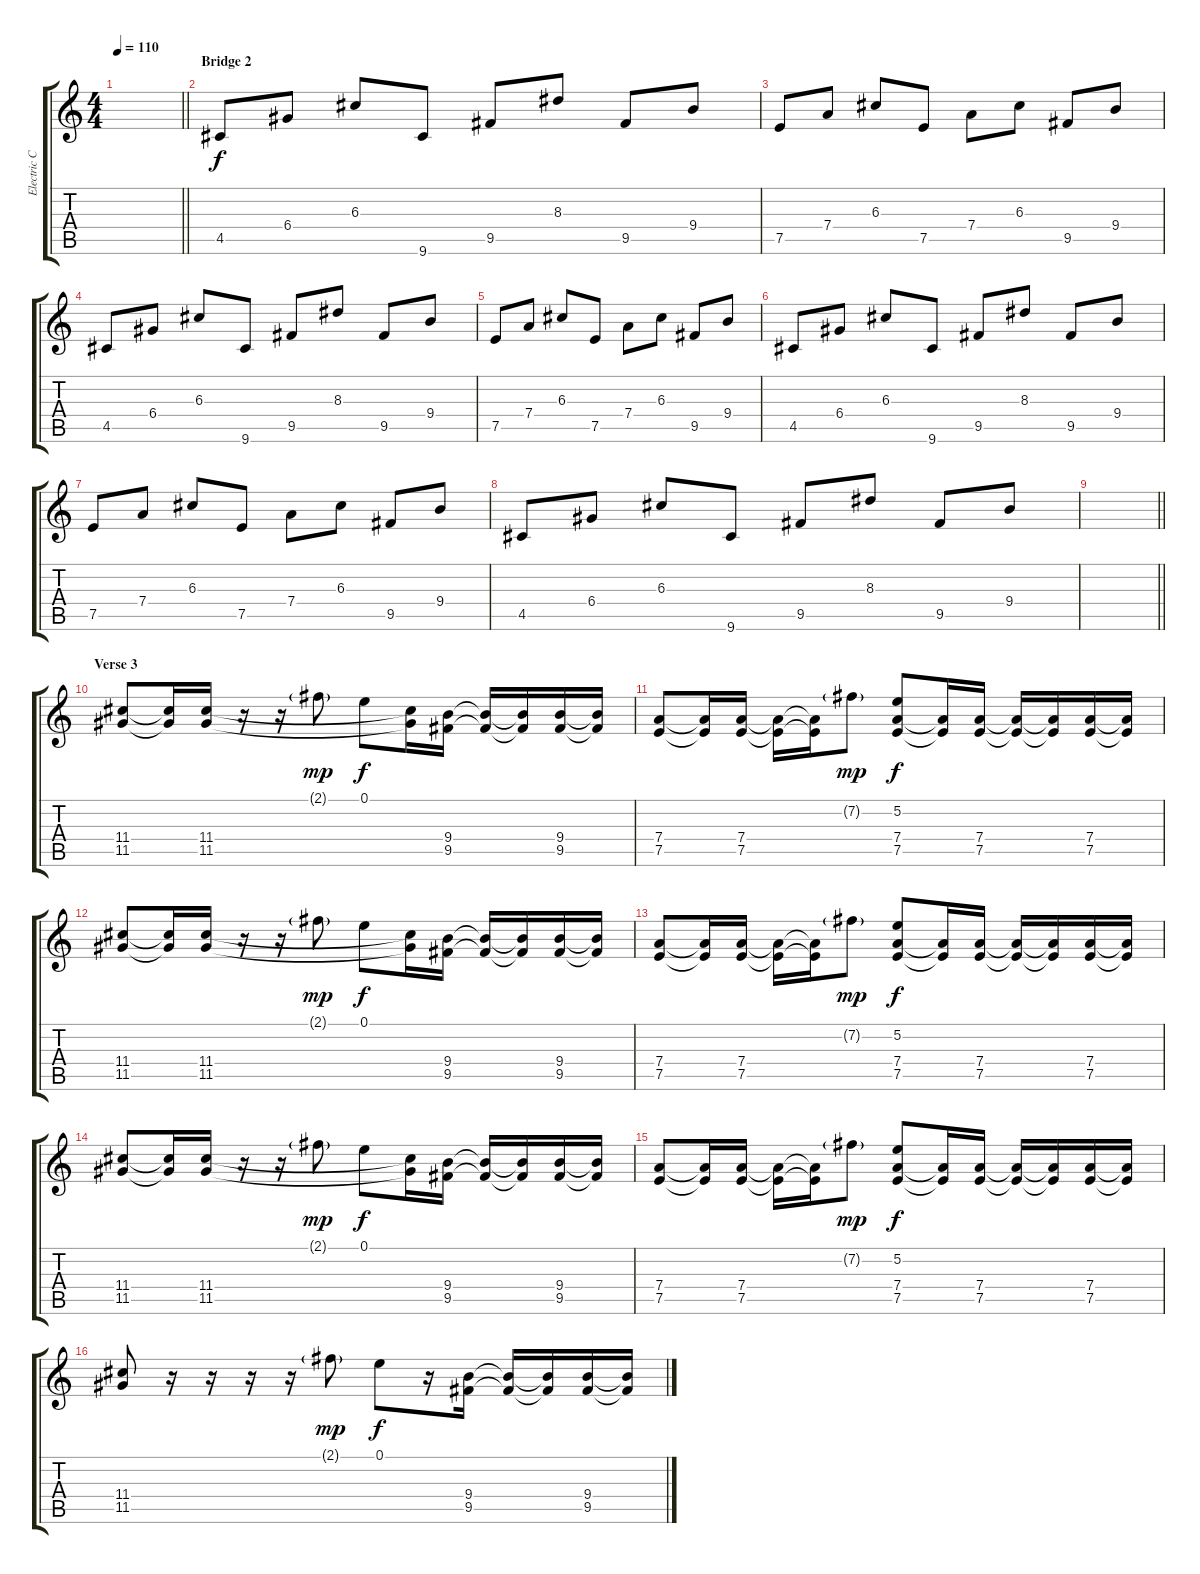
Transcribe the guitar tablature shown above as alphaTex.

\track ("Electric Clean Guitar" "Electric C") {instrument electricguitarjazz}
\staff {score tabs}
\tuning (E4 B3 G3 D3 A2 E2) {hide}
\ts (4 4)
\tempo 110
\clef g2
\barLineRight lightlight
\ks c
|
\section ("" "Bridge 2")
4.5.8 6.4.8 6.3.8 9.6.8 9.5.8 8.3.8 9.5.8 9.4.8 |
7.5.8 7.4.8 6.3.8 7.5.8 7.4.8 6.3.8 9.5.8 9.4.8 |
4.5.8 6.4.8 6.3.8 9.6.8 9.5.8 8.3.8 9.5.8 9.4.8 |
7.5.8 7.4.8 6.3.8 7.5.8 7.4.8 6.3.8 9.5.8 9.4.8 |
4.5.8 6.4.8 6.3.8 9.6.8 9.5.8 8.3.8 9.5.8 9.4.8 |
7.5.8 7.4.8 6.3.8 7.5.8 7.4.8 6.3.8 9.5.8 9.4.8 |
4.5.8 6.4.8 6.3.8 9.6.8 9.5.8 8.3.8 9.5.8 9.4.8 |
\barLineRight lightlight
|
\section ("" "Verse 3")
(11.4 11.5).8 (11.4{t} 11.5{t}).16 (11.4 11.5).16 r.16 r.16 2.1{g}.8{dy mp} 0.1.8{dy f} (11.4{t} 11.5{t}).16 (9.4 9.5).16 (9.4{t} 9.5{t}).16 (9.4{t} 9.5{t}).16 (9.4 9.5).16 (9.4{t} 9.5{t}).16 |
(7.4 7.5).8 (7.4{t} 7.5{t}).16 (7.4 7.5).16 (7.4{t} 7.5{t}).16 (7.4{t} 7.5{t}).16 7.2{g}.8{dy mp} (5.2 7.4 7.5).8{dy f} (7.4{t} 7.5{t}).16 (7.4 7.5).16 (7.4{t} 7.5{t}).16 (7.4{t} 7.5{t}).16 (7.4 7.5).16 (7.4{t} 7.5{t}).16 |
(11.4 11.5).8 (11.4{t} 11.5{t}).16 (11.4 11.5).16 r.16 r.16 2.1{g}.8{dy mp} 0.1.8{dy f} (11.4{t} 11.5{t}).16 (9.4 9.5).16 (9.4{t} 9.5{t}).16 (9.4{t} 9.5{t}).16 (9.4 9.5).16 (9.4{t} 9.5{t}).16 |
(7.4 7.5).8 (7.4{t} 7.5{t}).16 (7.4 7.5).16 (7.4{t} 7.5{t}).16 (7.4{t} 7.5{t}).16 7.2{g}.8{dy mp} (5.2 7.4 7.5).8{dy f} (7.4{t} 7.5{t}).16 (7.4 7.5).16 (7.4{t} 7.5{t}).16 (7.4{t} 7.5{t}).16 (7.4 7.5).16 (7.4{t} 7.5{t}).16 |
(11.4 11.5).8 (11.4{t} 11.5{t}).16 (11.4 11.5).16 r.16 r.16 2.1{g}.8{dy mp} 0.1.8{dy f} (11.4{t} 11.5{t}).16 (9.4 9.5).16 (9.4{t} 9.5{t}).16 (9.4{t} 9.5{t}).16 (9.4 9.5).16 (9.4{t} 9.5{t}).16 |
(7.4 7.5).8 (7.4{t} 7.5{t}).16 (7.4 7.5).16 (7.4{t} 7.5{t}).16 (7.4{t} 7.5{t}).16 7.2{g}.8{dy mp} (5.2 7.4 7.5).8{dy f} (7.4{t} 7.5{t}).16 (7.4 7.5).16 (7.4{t} 7.5{t}).16 (7.4{t} 7.5{t}).16 (7.4 7.5).16 (7.4{t} 7.5{t}).16 |
(11.4 11.5).8 r.16 r.16 r.16 r.16 2.1{g}.8{dy mp} 0.1.8{dy f} r.16 (9.4 9.5).16 (9.4{t} 9.5{t}).16 (9.4{t} 9.5{t}).16 (9.4 9.5).16 (9.4{t} 9.5{t}).16
